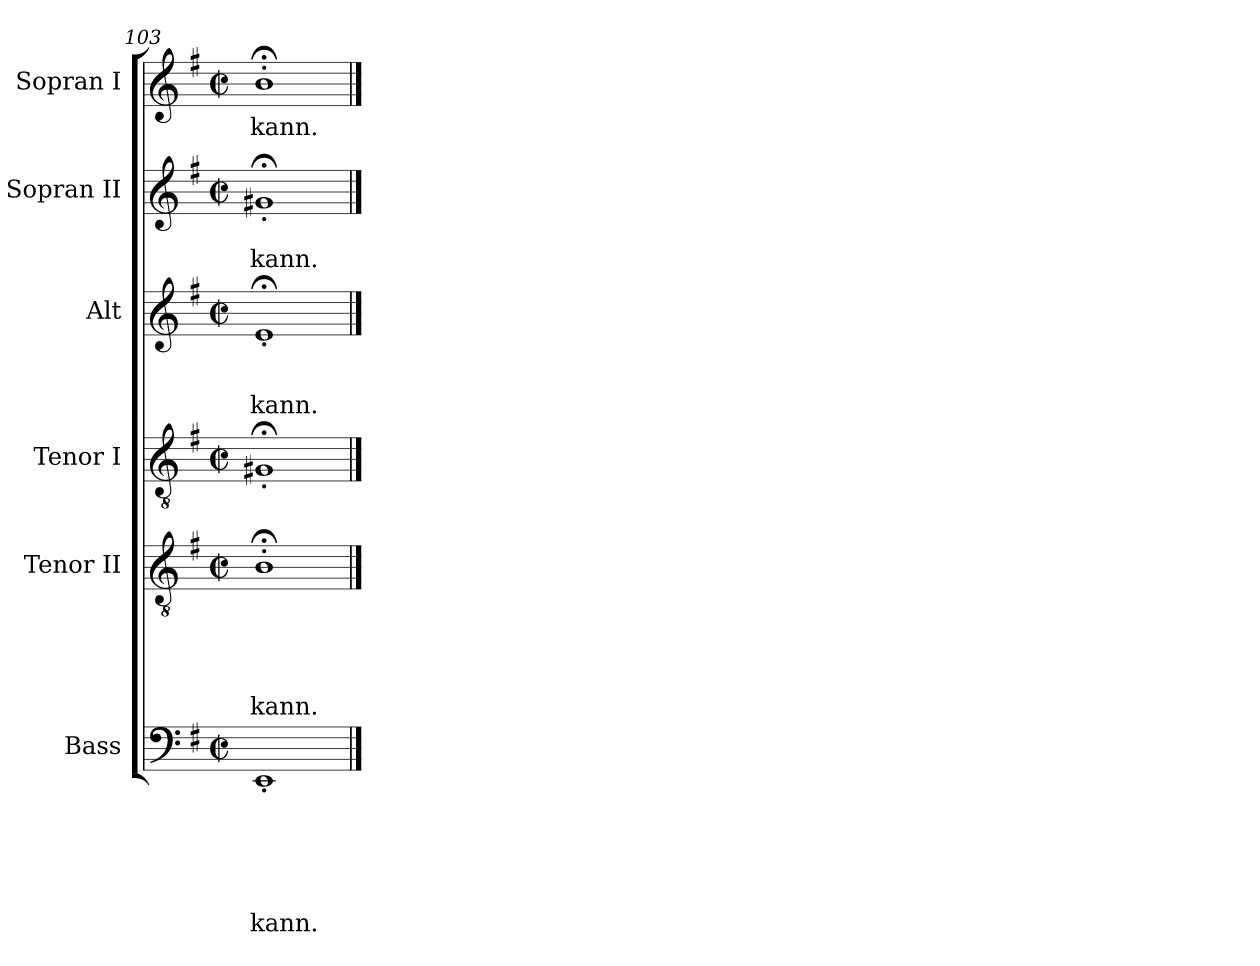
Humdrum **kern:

**kern	**text	**text	**text	**text	**text	**text	**kern	**text	**text	**text	**text	**text	**kern	**text	**kern	**text	**text	**text	**kern	**text	**text	**kern	**text
*part6	*part6	*part6	*part6	*part6	*part6	*part6	*part5	*part5	*part5	*part5	*part5	*part5	*part4	*part4	*part3	*part3	*part3	*part3	*part2	*part2	*part2	*part1	*part1
*staff6	*staff6	*staff6	*staff6	*staff6	*staff6	*staff6	*staff5	*staff5	*staff5	*staff5	*staff5	*staff5	*staff4	*staff4	*staff3	*staff3	*staff3	*staff3	*staff2	*staff2	*staff2	*staff1	*staff1
*I"Bass	*	*	*	*	*	*	*I"Tenor II	*	*	*	*	*	*I"Tenor I	*	*I"Alt	*	*	*	*I"Sopran II	*	*	*I"Sopran I	*
*clefF4	*	*	*	*	*	*	*clefGv2	*	*	*	*	*	*clefGv2	*	*clefG2	*	*	*	*clefG2	*	*	*clefG2	*
*k[f#]	*	*	*	*	*	*	*k[f#]	*	*	*	*	*	*k[f#]	*	*k[f#]	*	*	*	*k[f#]	*	*	*k[f#]	*
*G:	*	*	*	*	*	*	*G:	*	*	*	*	*	*G:	*	*G:	*	*	*	*G:	*	*	*G:	*
*M2/2	*	*	*	*	*	*	*M2/2	*	*	*	*	*	*M2/2	*	*M2/2	*	*	*	*M2/2	*	*	*M2/2	*
*met(c|)	*	*	*	*	*	*	*met(c|)	*	*	*	*	*	*met(c|)	*	*met(c|)	*	*	*	*met(c|)	*	*	*met(c|)	*
=103	=103	=103	=103	=103	=103	=103	=103	=103	=103	=103	=103	=103	=103	=103	=103	=103	=103	=103	=103	=103	=103	=103	=103
!	!	!	!	!	!	!LO:LY:b	!	!	!	!	!	!LO:LY:b	!	!	!	!	!	!LO:LY:b	!	!	!LO:LY:b	!	!LO:LY:b
1EE'<	.	.	.	.	.	kann.	1B;<'>	.	.	.	.	kann.	1G#X;'<	.	1e;'<	.	.	kann.	1g#X;'<	.	kann.	1b;<'>	kann.
==	==	==	==	==	==	==	==	==	==	==	==	==	==	==	==	==	==	==	==	==	==	==	==
*-	*-	*-	*-	*-	*-	*-	*-	*-	*-	*-	*-	*-	*-	*-	*-	*-	*-	*-	*-	*-	*-	*-	*-
